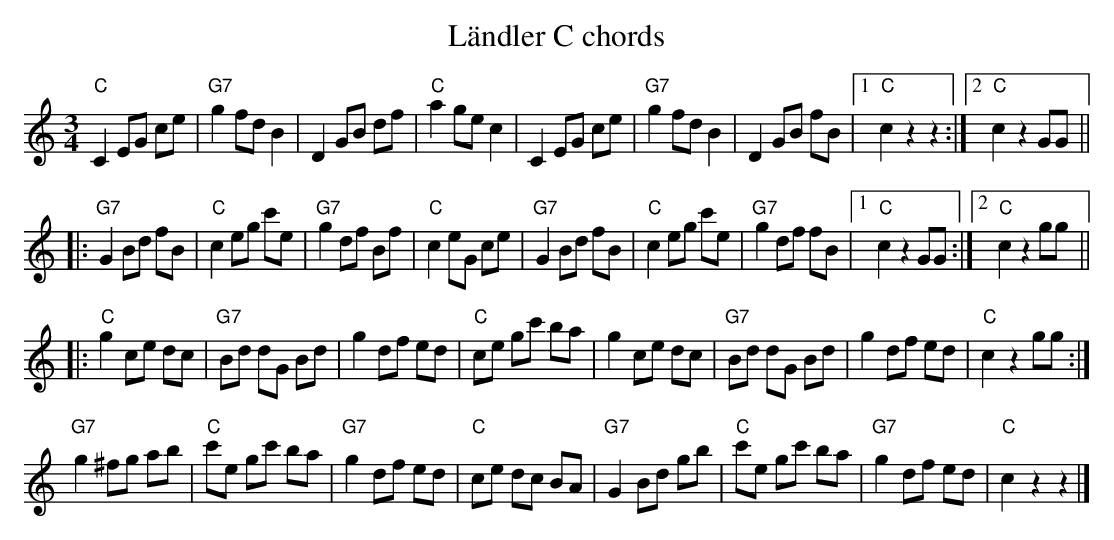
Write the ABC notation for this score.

X:1
T: Ländler C chords
M:3/4
L:1/8
K:C %%MIDI gchordon
"C"C2 EG ce | "G7"g2 fd B2 | D2 GB df | "C"a2 ge c2 | C2 EG ce | "G7"g2 fd B2 | D2 GB fB |1 "C"c2z2z2 :|2 "C"c2z2GG ||
|: "G7"G2 Bd fB | "C"c2 eg c'e | "G7"g2 df Bf | "C"c2 eG ce | "G7"G2 Bd fB | "C"c2 eg c'e | "G7"g2 df fB |1 "C"c2 z2 GG :|2 "C"c2 z2 gg ||
|: "C"g2 ce dc | "G7"Bd dG Bd | g2 df ed | "C"ce gc' ba | g2 ce dc | "G7"Bd dG Bd | g2 df ed | "C"c2 z2 gg :|
"G7"g2 ^fg ab | "C"c'e gc' ba | "G7"g2 df ed | "C"ce dc BA | "G7"G2 Bd gb | "C"c'e gc' ba | "G7"g2 df ed | "C"c2z2z2 |]
